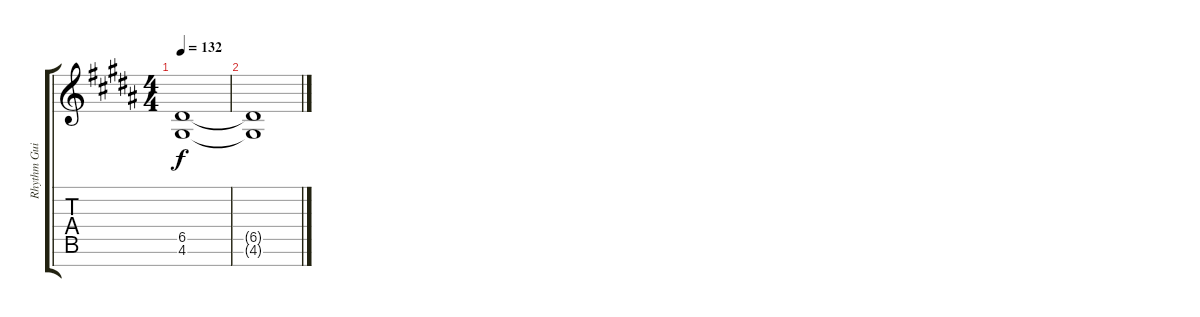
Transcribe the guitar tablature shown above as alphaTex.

\track ("Rhythm Guitar 2" "Rhythm Gui") {instrument distortionguitar}
\staff {score tabs}
\tuning (E4 B3 G3 D3 A2 E2 B1) {hide}
\ts (4 4)
\tempo 132
\clef g2
\ks g#minor
(6.5 4.6).1{dy f} |
(6.5{t} 4.6{t}).1
